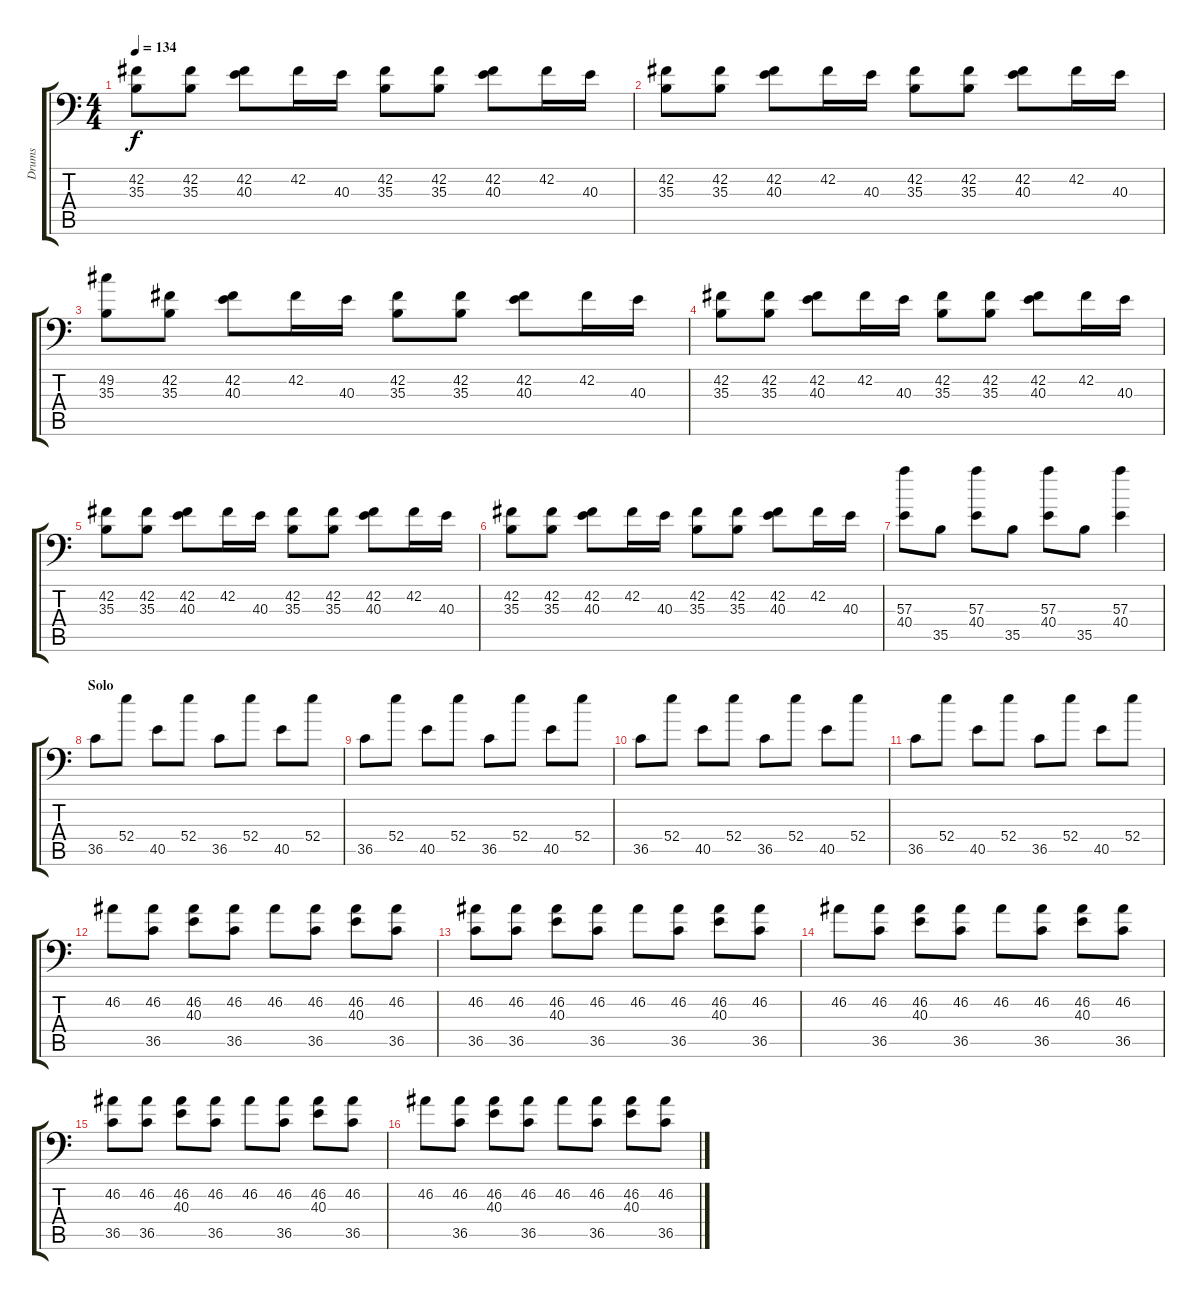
\track ("Drums" "Drums") {instrument acousticgrandpiano}
\staff {score tabs}
\tuning (C-1 C-1 C-1 C-1 C-1 C-1) {hide}
\ts (4 4)
\tempo 134
\clef f4
\ks c
(42.2 35.3).8{dy f} (42.2 35.3).8 (42.2 40.3).8 42.2.16 40.3.16 (42.2 35.3).8 (42.2 35.3).8 (42.2 40.3).8 42.2.16 40.3.16 |
(42.2 35.3).8 (42.2 35.3).8 (42.2 40.3).8 42.2.16 40.3.16 (42.2 35.3).8 (42.2 35.3).8 (42.2 40.3).8 42.2.16 40.3.16 |
(49.2 35.3).8 (42.2 35.3).8 (42.2 40.3).8 42.2.16 40.3.16 (42.2 35.3).8 (42.2 35.3).8 (42.2 40.3).8 42.2.16 40.3.16 |
(42.2 35.3).8 (42.2 35.3).8 (42.2 40.3).8 42.2.16 40.3.16 (42.2 35.3).8 (42.2 35.3).8 (42.2 40.3).8 42.2.16 40.3.16 |
(42.2 35.3).8 (42.2 35.3).8 (42.2 40.3).8 42.2.16 40.3.16 (42.2 35.3).8 (42.2 35.3).8 (42.2 40.3).8 42.2.16 40.3.16 |
(42.2 35.3).8 (42.2 35.3).8 (42.2 40.3).8 42.2.16 40.3.16 (42.2 35.3).8 (42.2 35.3).8 (42.2 40.3).8 42.2.16 40.3.16 |
(57.3 40.4).8 35.5.8 (57.3 40.4).8 35.5.8 (57.3 40.4).8 35.5.8 (57.3 40.4).4 |
\section ("" "Solo")
36.5.8 52.4.8 40.5.8 52.4.8 36.5.8 52.4.8 40.5.8 52.4.8 |
36.5.8 52.4.8 40.5.8 52.4.8 36.5.8 52.4.8 40.5.8 52.4.8 |
36.5.8 52.4.8 40.5.8 52.4.8 36.5.8 52.4.8 40.5.8 52.4.8 |
36.5.8 52.4.8 40.5.8 52.4.8 36.5.8 52.4.8 40.5.8 52.4.8 |
46.2.8 (46.2 36.5).8 (46.2 40.3).8 (46.2 36.5).8 46.2.8 (46.2 36.5).8 (46.2 40.3).8 (46.2 36.5).8 |
(46.2 36.5).8 (46.2 36.5).8 (46.2 40.3).8 (46.2 36.5).8 46.2.8 (46.2 36.5).8 (46.2 40.3).8 (46.2 36.5).8 |
46.2.8 (46.2 36.5).8 (46.2 40.3).8 (46.2 36.5).8 46.2.8 (46.2 36.5).8 (46.2 40.3).8 (46.2 36.5).8 |
(46.2 36.5).8 (46.2 36.5).8 (46.2 40.3).8 (46.2 36.5).8 46.2.8 (46.2 36.5).8 (46.2 40.3).8 (46.2 36.5).8 |
46.2.8 (46.2 36.5).8 (46.2 40.3).8 (46.2 36.5).8 46.2.8 (46.2 36.5).8 (46.2 40.3).8 (46.2 36.5).8
